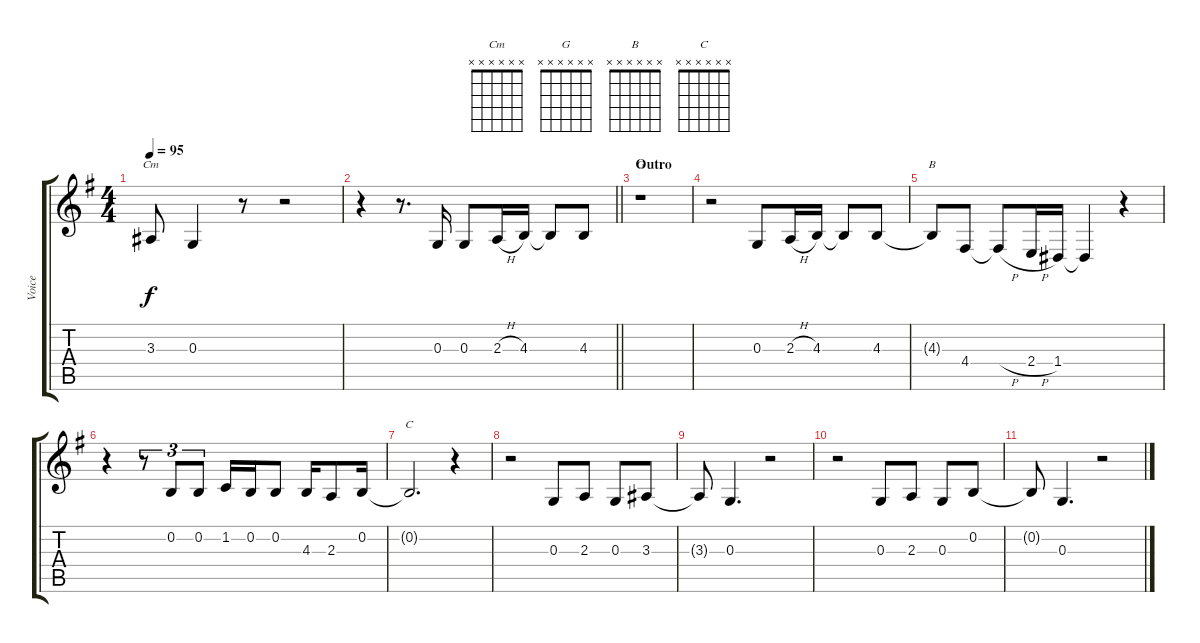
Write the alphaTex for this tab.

\track ("Voice" "Voice") {instrument clarinet}
\staff {score tabs}
\tuning (E4 B3 G3 D3 A2 E2) {hide}
\chord ("Cm" x x x x x x)
\chord ("G" x x x x x x)
\chord ("B" x x x x x x)
\chord ("C" x x x x x x)
\ts (4 4)
\tempo 95
\clef g2
\ks g
3.3{t}.8{ch "Cm" dy f} 0.3.4 r.8 r.2 |
\barLineRight lightlight
r.4 r.8{d} 0.3.16 0.3.8 2.3{h}.16 4.3.16 4.3{t}.8 4.3.8 |
\section ("" "Outro")
r.1{ch "G"} |
r.2 0.3.8 2.3{h}.16 4.3.16 4.3{t}.8 4.3.8 |
4.3{t}.8{ch "B"} 4.4.8 4.4{h t}.8 2.4{h}.16 1.4.16 1.4{t}.4 r.4 |
r.4 r.8{tu (3 2)} 0.2.8{tu (3 2)} 0.2.8{tu (3 2)} 1.2.16 0.2.16 0.2.8 4.3.16 2.3.8 0.2.16 |
0.2{t}.2{d ch "C"} r.4 |
r.2 0.3.8 2.3.8 0.3.8 3.3.8 |
3.3{t}.8 0.3.4{d} r.2 |
r.2 0.3.8 2.3.8 0.3.8 0.2.8 |
0.2{t}.8 0.3.4{d} r.2
